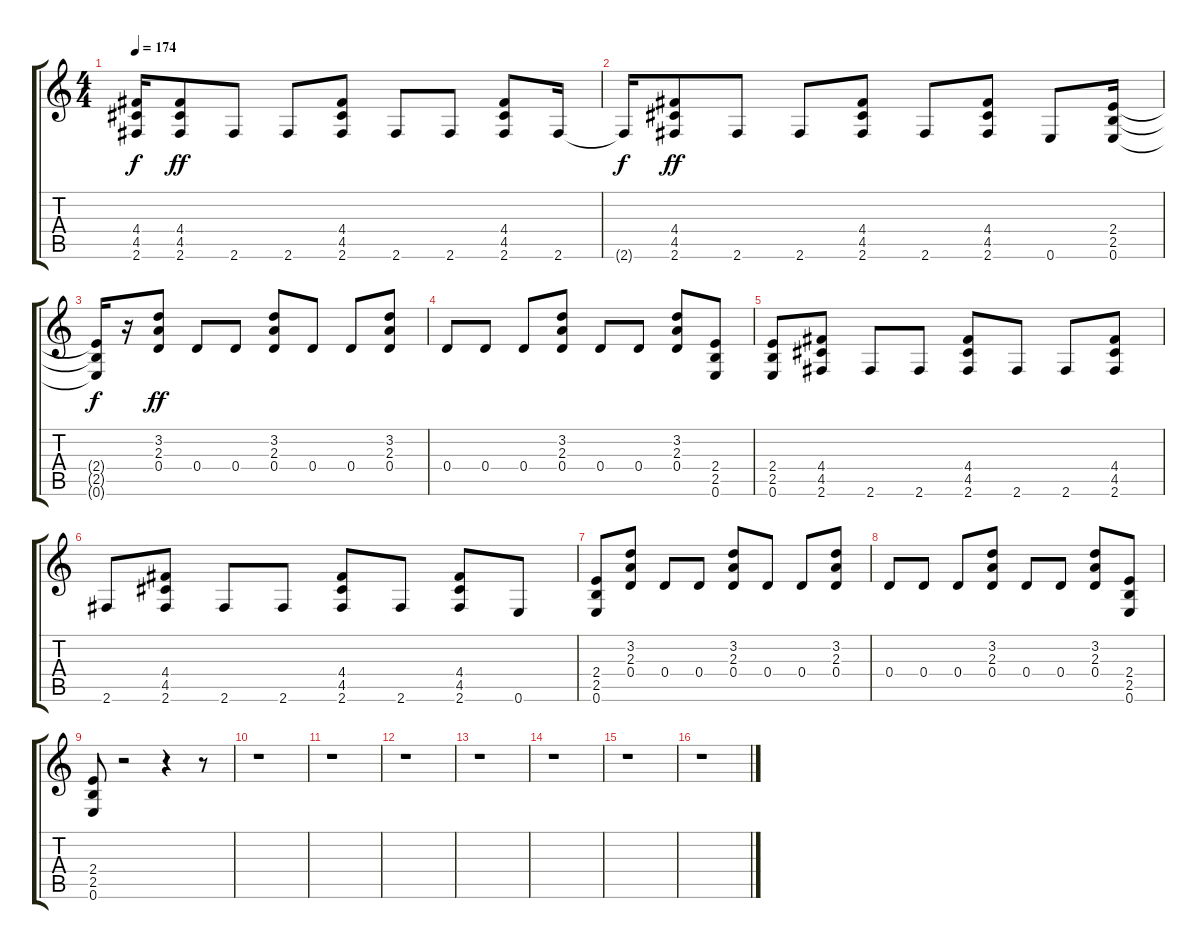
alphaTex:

\track "" {instrument distortionguitar}
\staff {score tabs}
\tuning (E4 B3 G3 D3 A2 E2) {hide}
\ts (4 4)
\tempo 174
\clef g2
\ks c
(4.4{t} 4.5{t} 2.6{t}).16{dy f} (4.4 4.5 2.6).8{dy ff} 2.6.8 2.6.8 (4.4 4.5 2.6).8 2.6.8 2.6.8 (4.4 4.5 2.6).8 2.6.16 |
2.6{t}.16{dy f} (4.4 4.5 2.6).8{dy ff} 2.6.8 2.6.8 (4.4 4.5 2.6).8 2.6.8 (4.4 4.5 2.6).8 0.6.8 (2.4 2.5 0.6).16 |
(2.4{t} 2.5{t} 0.6{t}).16{dy f} r.16 (3.2 2.3 0.4).8{dy ff} 0.4.8 0.4.8 (3.2 2.3 0.4).8 0.4.8 0.4.8 (3.2 2.3 0.4).8 |
0.4.8 0.4.8 0.4.8 (3.2 2.3 0.4).8 0.4.8 0.4.8 (3.2 2.3 0.4).8 (2.4 2.5 0.6).8 |
(2.4 2.5 0.6).8 (4.4 4.5 2.6).8 2.6.8 2.6.8 (4.4 4.5 2.6).8 2.6.8 2.6.8 (4.4 4.5 2.6).8 |
2.6.8 (4.4 4.5 2.6).8 2.6.8 2.6.8 (4.4 4.5 2.6).8 2.6.8 (4.4 4.5 2.6).8 0.6.8 |
(2.4 2.5 0.6).8 (3.2 2.3 0.4).8 0.4.8 0.4.8 (3.2 2.3 0.4).8 0.4.8 0.4.8 (3.2 2.3 0.4).8 |
0.4.8 0.4.8 0.4.8 (3.2 2.3 0.4).8 0.4.8 0.4.8 (3.2 2.3 0.4).8 (2.4 2.5 0.6).8 |
(2.4 2.5 0.6).8 r.2 r.4 r.8 |
r.1 |
r.1 |
r.1 |
r.1 |
r.1 |
r.1 |
r.1
